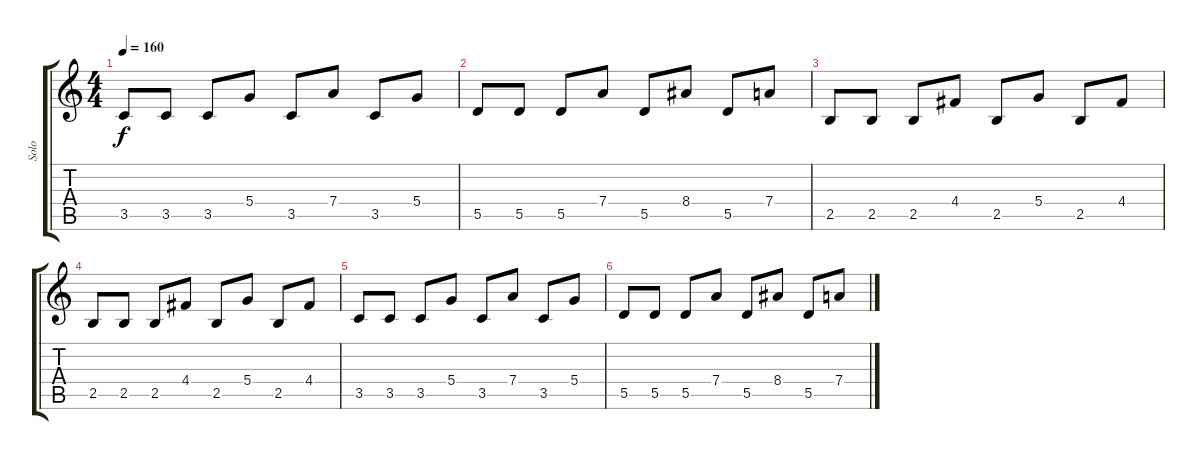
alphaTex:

\track ("Solo" "Solo") {instrument distortionguitar}
\staff {score tabs}
\tuning (E4 B3 G3 D3 A2 E2) {hide}
\ts (4 4)
\tempo 160
\clef g2
\ks c
3.5.8{dy f} 3.5.8 3.5.8 5.4.8 3.5.8 7.4.8 3.5.8 5.4.8 |
5.5.8 5.5.8 5.5.8 7.4.8 5.5.8 8.4.8 5.5.8 7.4.8 |
2.5.8 2.5.8 2.5.8 4.4.8 2.5.8 5.4.8 2.5.8 4.4.8 |
2.5.8 2.5.8 2.5.8 4.4.8 2.5.8 5.4.8 2.5.8 4.4.8 |
3.5.8 3.5.8 3.5.8 5.4.8 3.5.8 7.4.8 3.5.8 5.4.8 |
5.5.8 5.5.8 5.5.8 7.4.8 5.5.8 8.4.8 5.5.8 7.4.8
